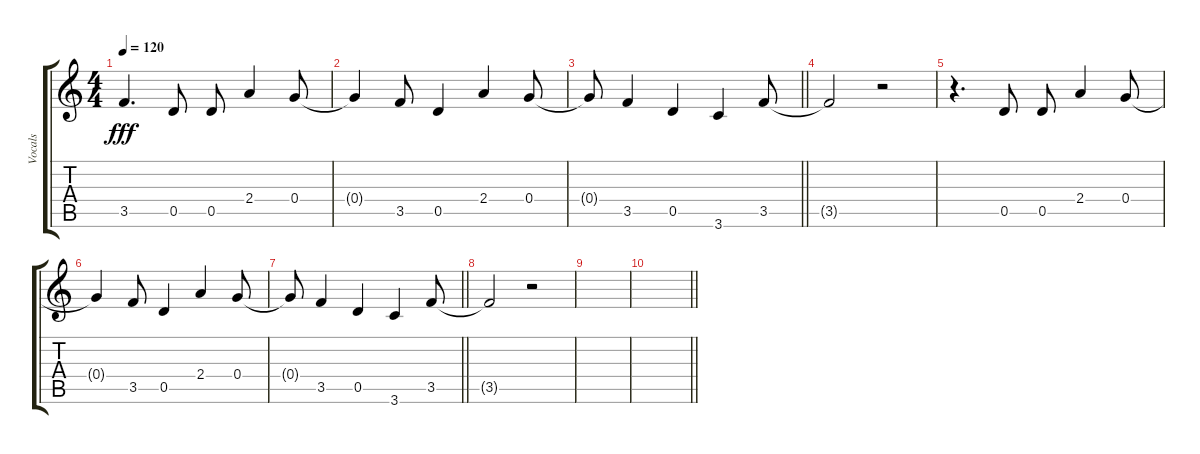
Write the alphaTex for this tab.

\track ("Vocals" "Vocals") {instrument electricguitarclean}
\staff {score tabs}
\tuning (A4 E4 C4 G3 D3 A2) {hide}
\ts (4 4)
\tempo 120
\clef g2
\ks c
3.5.4{d dy fff} 0.5.8 0.5.8 2.4.4 0.4.8 |
0.4{t}.4 3.5.8 0.5.4 2.4.4 0.4.8 |
\barLineRight lightlight
0.4{t}.8 3.5.4 0.5.4 3.6.4 3.5.8 |
3.5{t}.2 r.2 |
r.4{d} 0.5.8 0.5.8 2.4.4 0.4.8 |
0.4{t}.4 3.5.8 0.5.4 2.4.4 0.4.8 |
\barLineRight lightlight
0.4{t}.8 3.5.4 0.5.4 3.6.4 3.5.8 |
3.5{t}.2 r.2 |
|
\barLineRight lightlight
